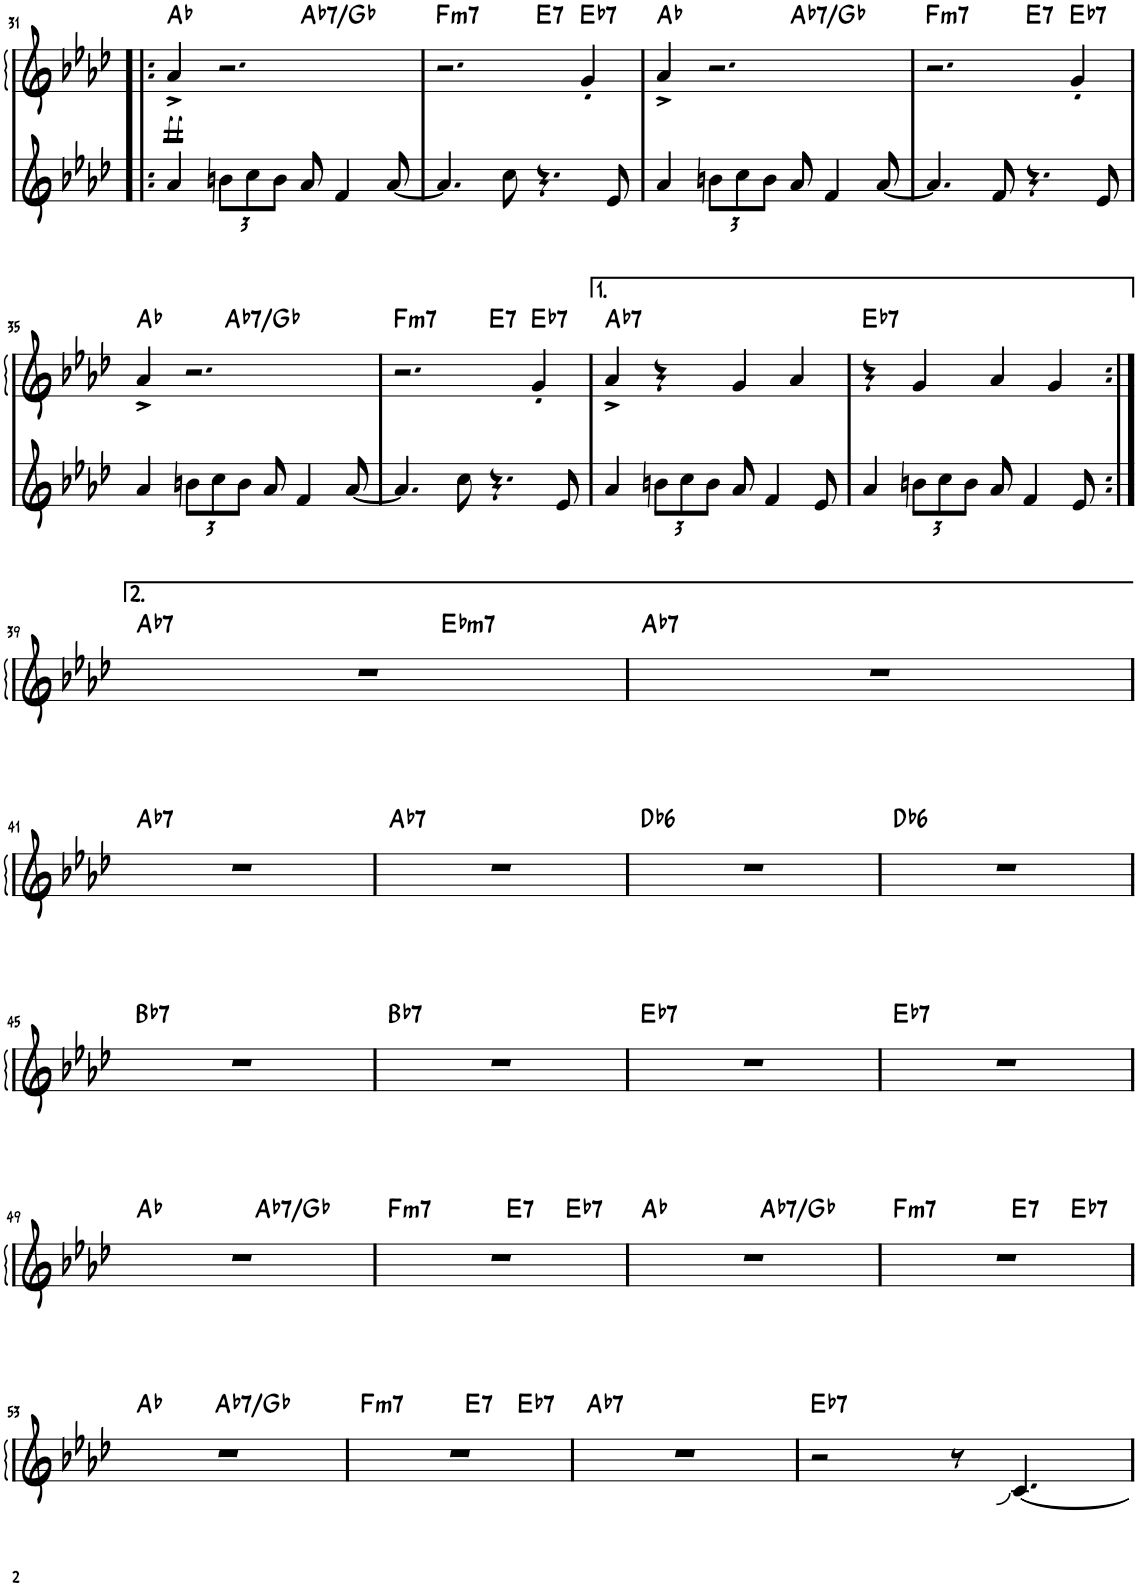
**kern	**kern	**dynam	**harte
*part1	*part1	*part1	*part1
*staff2	*staff1	*staff1/2	*
*I"Piano	*	*	*
*I'Pno.	*	*	*
!!LO:PB:g=z
*clefG2	*clefG2	*	*
*k[b-e-a-d-]	*k[b-e-a-d-]	*	*
*M4/4	*M4/4	*	*
=31!|:	=31!|:	=31!|:	=31!|:
!	!	!LO:DY:b	!
*	*^	*	*
4a-/	4a-^/	2ryy	ff	Ab:maj
*Xbrackettup	*	*	*	*
12bn\L	2.r	.	.	.
12cc\	.	.	.	.
12b\J	.	.	.	.
!	!	!	!	!LO:H:kt=7
8a-/	.	2ryy	.	Ab:7/b7
4f/	.	.	.	.
[8a-/	.	.	.	.
=32	=32	=32	=32	=32
!	!	!	!	!LO:H:kt=m7
4.a-/]	2.r	2ryy	.	F:min7
8cc\	.	.	.	.
!	!	!	!	!LO:H:kt=7
4.r	.	2ryy	.	E:7
!	!	!	!	!LO:H:kt=7
.	4g'/	.	.	Eb:7
8e-/	.	.	.	.
=33	=33	=33	=33	=33
4a-/	4a-^/	2ryy	.	Ab:maj
12bn\L	2.r	.	.	.
12cc\	.	.	.	.
12b\J	.	.	.	.
!	!	!	!	!LO:H:kt=7
8a-/	.	2ryy	.	Ab:7/b7
4f/	.	.	.	.
[8a-/	.	.	.	.
=34	=34	=34	=34	=34
!	!	!	!	!LO:H:kt=m7
4.a-/]	2.r	2ryy	.	F:min7
8f/	.	.	.	.
!	!	!	!	!LO:H:kt=7
4.r	.	2ryy	.	E:7
!	!	!	!	!LO:H:kt=7
.	4g'/	.	.	Eb:7
8e-/	.	.	.	.
!!LO:LB:g=z	!!
=35	=35	=35	=35	=35
4a-/	4a-^/	4.ryy	.	Ab:maj
12bn\L	2.r	.	.	.
12cc\	.	.	.	.
!	!	!	!	!LO:H:kt=7
.	.	2ryy	.	Ab:7/b7
12b\J	.	.	.	.
8a-/	.	.	.	.
4f/	.	.	.	.
[8a-/	.	8ryy	.	.
=36	=36	=36	=36	=36
!	!	!	!	!LO:H:kt=m7
4.a-/]	2.r	2ryy	.	F:min7
8cc\	.	.	.	.
!	!	!	!	!LO:H:kt=7
4.r	.	2ryy	.	E:7
!	!	!	!	!LO:H:kt=7
.	4g'/	.	.	Eb:7
8e-/	.	.	.	.
=37	=37	=37	=37	=37
!	!	!	!	!LO:H:kt=7
*	*v	*v	*	*
4a-/	4a-^/	.	Ab:7
12bn\L	4r	.	.
12cc\	.	.	.
12b\J	.	.	.
8a-/	4g/	.	.
4f/	.	.	.
.	4a-/	.	.
8e-/	.	.	.
=38	=38	=38	=38
!	!	!	!LO:H:kt=7
4a-/	4r	.	Eb:7
12bn\L	4g/	.	.
12cc\	.	.	.
12b\J	.	.	.
8a-/	4a-/	.	.
4f/	.	.	.
.	4g/	.	.
8e-/	.	.	.
!!LO:LB:g=z
=39:|!	=39:|!	=39:|!	=39:|!
!	!	!	!LO:H:kt=7
*	*^	*	*
1r	1r	2ryy	.	Ab:7
.	.	8ryy	.	.
!	!	!	!	!LO:H:kt=m7
.	.	4.ryy	.	Eb:min7
=40	=40	=40	=40	=40
!	!	!	!	!LO:H:kt=7
*	*v	*v	*	*
1r	1r	.	Ab:7
!!LO:LB:g=z
=41	=41	=41	=41
!	!	!	!LO:H:kt=7
1r	1r	.	Ab:7
=42	=42	=42	=42
!	!	!	!LO:H:kt=7
1r	1r	.	Ab:7
=43	=43	=43	=43
!	!	!	!LO:H:kt=6
1r	1r	.	Db:maj6
=44	=44	=44	=44
!	!	!	!LO:H:kt=6
1r	1r	.	Db:maj6
!!LO:LB:g=z
=45	=45	=45	=45
!	!	!	!LO:H:kt=7
1r	1r	.	Bb:7
=46	=46	=46	=46
!	!	!	!LO:H:kt=7
1r	1r	.	Bb:7
=47	=47	=47	=47
!	!	!	!LO:H:kt=7
1r	1r	.	Eb:7
=48	=48	=48	=48
!	!	!	!LO:H:kt=7
1r	1r	.	Eb:7
!!LO:LB:g=z
=49	=49	=49	=49
*	*^	*	*
1r	1r	2ryy	.	Ab:maj
!	!	!	!	!LO:H:kt=7
.	.	2ryy	.	Ab:7/b7
=50	=50	=50	=50	=50
!	!	!	!	!LO:H:kt=m7
*	*	*^	*	*
1r	1r	2ryy	2.ryy	.	F:min7
!	!	!	!	!	!LO:H:kt=7
.	.	2ryy	.	.	E:7
!	!	!	!	!	!LO:H:kt=7
.	.	.	4ryy	.	Eb:7
*	*	*v	*v	*	*
=51	=51	=51	=51	=51
1r	1r	2ryy	.	Ab:maj
!	!	!	!	!LO:H:kt=7
.	.	2ryy	.	Ab:7/b7
=52	=52	=52	=52	=52
!	!	!	!	!LO:H:kt=m7
*	*	*^	*	*
1r	1r	2ryy	2.ryy	.	F:min7
!	!	!	!	!	!LO:H:kt=7
.	.	2ryy	.	.	E:7
!	!	!	!	!	!LO:H:kt=7
.	.	.	4ryy	.	Eb:7
*	*	*v	*v	*	*
!!LO:LB:g=z
=53	=53	=53	=53	=53
1r	1r	4.ryy	.	Ab:maj
!	!	!	!	!LO:H:kt=7
.	.	2ryy	.	Ab:7/b7
.	.	8ryy	.	.
=54	=54	=54	=54	=54
!	!	!	!	!LO:H:kt=m7
*	*	*^	*	*
1r	1r	2ryy	2.ryy	.	F:min7
!	!	!	!	!	!LO:H:kt=7
.	.	2ryy	.	.	E:7
!	!	!	!	!	!LO:H:kt=7
.	.	.	4ryy	.	Eb:7
=55	=55	=55	=55	=55	=55
!	!	!	!	!	!LO:H:kt=7
*	*v	*v	*v	*	*
1r	1r	.	Ab:7
=56	=56	=56	=56
!	!	!	!LO:H:kt=7
1r	2r	.	Eb:7
.	8r	.	.
.	[4.c/	.	.
=	=	=	=
*-	*-	*-	*-
